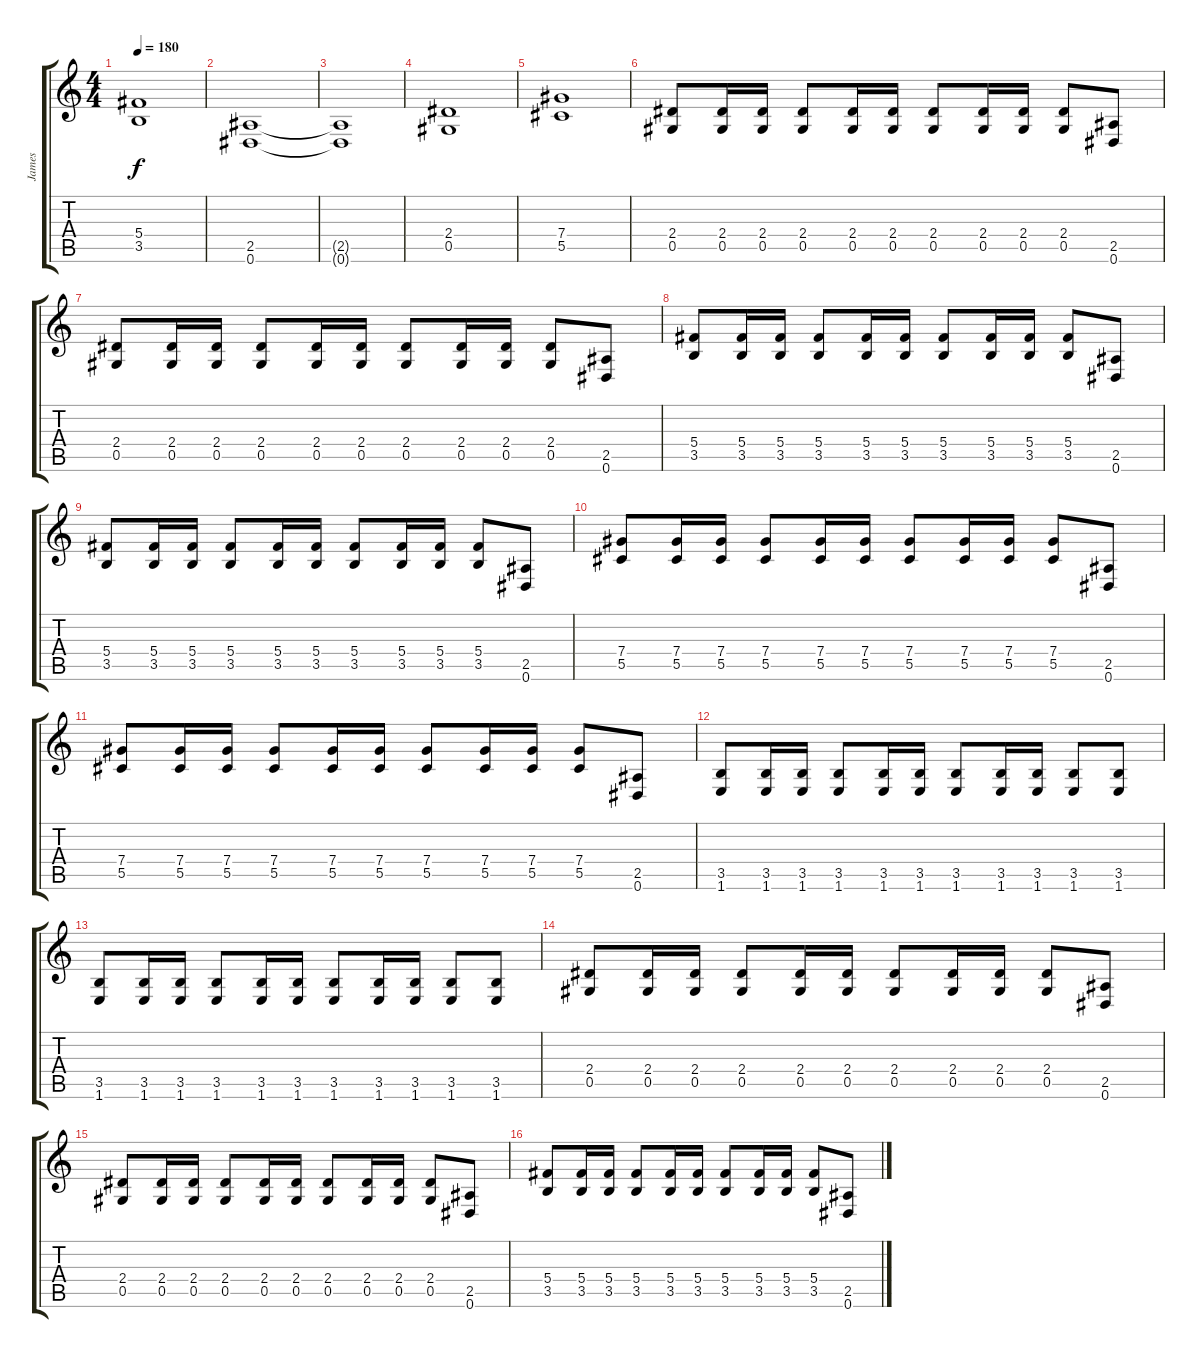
\track ("James" "James") {instrument distortionguitar}
\staff {score tabs}
\tuning (Eb4 Bb3 Gb3 Db3 Ab2 Eb2) {hide}
\ts (4 4)
\tempo 180
\clef g2
\ks c
(5.4 3.5).1{dy f} |
(2.5 0.6).1 |
(2.5{t} 0.6{t}).1 |
(2.4 0.5).1 |
(7.4 5.5).1 |
(2.4 0.5).8 (2.4 0.5).16 (2.4 0.5).16 (2.4 0.5).8 (2.4 0.5).16 (2.4 0.5).16 (2.4 0.5).8 (2.4 0.5).16 (2.4 0.5).16 (2.4 0.5).8 (2.5 0.6).8 |
(2.4 0.5).8 (2.4 0.5).16 (2.4 0.5).16 (2.4 0.5).8 (2.4 0.5).16 (2.4 0.5).16 (2.4 0.5).8 (2.4 0.5).16 (2.4 0.5).16 (2.4 0.5).8 (2.5 0.6).8 |
(5.4 3.5).8 (5.4 3.5).16 (5.4 3.5).16 (5.4 3.5).8 (5.4 3.5).16 (5.4 3.5).16 (5.4 3.5).8 (5.4 3.5).16 (5.4 3.5).16 (5.4 3.5).8 (2.5 0.6).8 |
(5.4 3.5).8 (5.4 3.5).16 (5.4 3.5).16 (5.4 3.5).8 (5.4 3.5).16 (5.4 3.5).16 (5.4 3.5).8 (5.4 3.5).16 (5.4 3.5).16 (5.4 3.5).8 (2.5 0.6).8 |
(7.4 5.5).8 (7.4 5.5).16 (7.4 5.5).16 (7.4 5.5).8 (7.4 5.5).16 (7.4 5.5).16 (7.4 5.5).8 (7.4 5.5).16 (7.4 5.5).16 (7.4 5.5).8 (2.5 0.6).8 |
(7.4 5.5).8 (7.4 5.5).16 (7.4 5.5).16 (7.4 5.5).8 (7.4 5.5).16 (7.4 5.5).16 (7.4 5.5).8 (7.4 5.5).16 (7.4 5.5).16 (7.4 5.5).8 (2.5 0.6).8 |
(3.5 1.6).8 (3.5 1.6).16 (3.5 1.6).16 (3.5 1.6).8 (3.5 1.6).16 (3.5 1.6).16 (3.5 1.6).8 (3.5 1.6).16 (3.5 1.6).16 (3.5 1.6).8 (3.5 1.6).8 |
(3.5 1.6).8 (3.5 1.6).16 (3.5 1.6).16 (3.5 1.6).8 (3.5 1.6).16 (3.5 1.6).16 (3.5 1.6).8 (3.5 1.6).16 (3.5 1.6).16 (3.5 1.6).8 (3.5 1.6).8 |
(2.4 0.5).8 (2.4 0.5).16 (2.4 0.5).16 (2.4 0.5).8 (2.4 0.5).16 (2.4 0.5).16 (2.4 0.5).8 (2.4 0.5).16 (2.4 0.5).16 (2.4 0.5).8 (2.5 0.6).8 |
(2.4 0.5).8 (2.4 0.5).16 (2.4 0.5).16 (2.4 0.5).8 (2.4 0.5).16 (2.4 0.5).16 (2.4 0.5).8 (2.4 0.5).16 (2.4 0.5).16 (2.4 0.5).8 (2.5 0.6).8 |
(5.4 3.5).8 (5.4 3.5).16 (5.4 3.5).16 (5.4 3.5).8 (5.4 3.5).16 (5.4 3.5).16 (5.4 3.5).8 (5.4 3.5).16 (5.4 3.5).16 (5.4 3.5).8 (2.5 0.6).8
